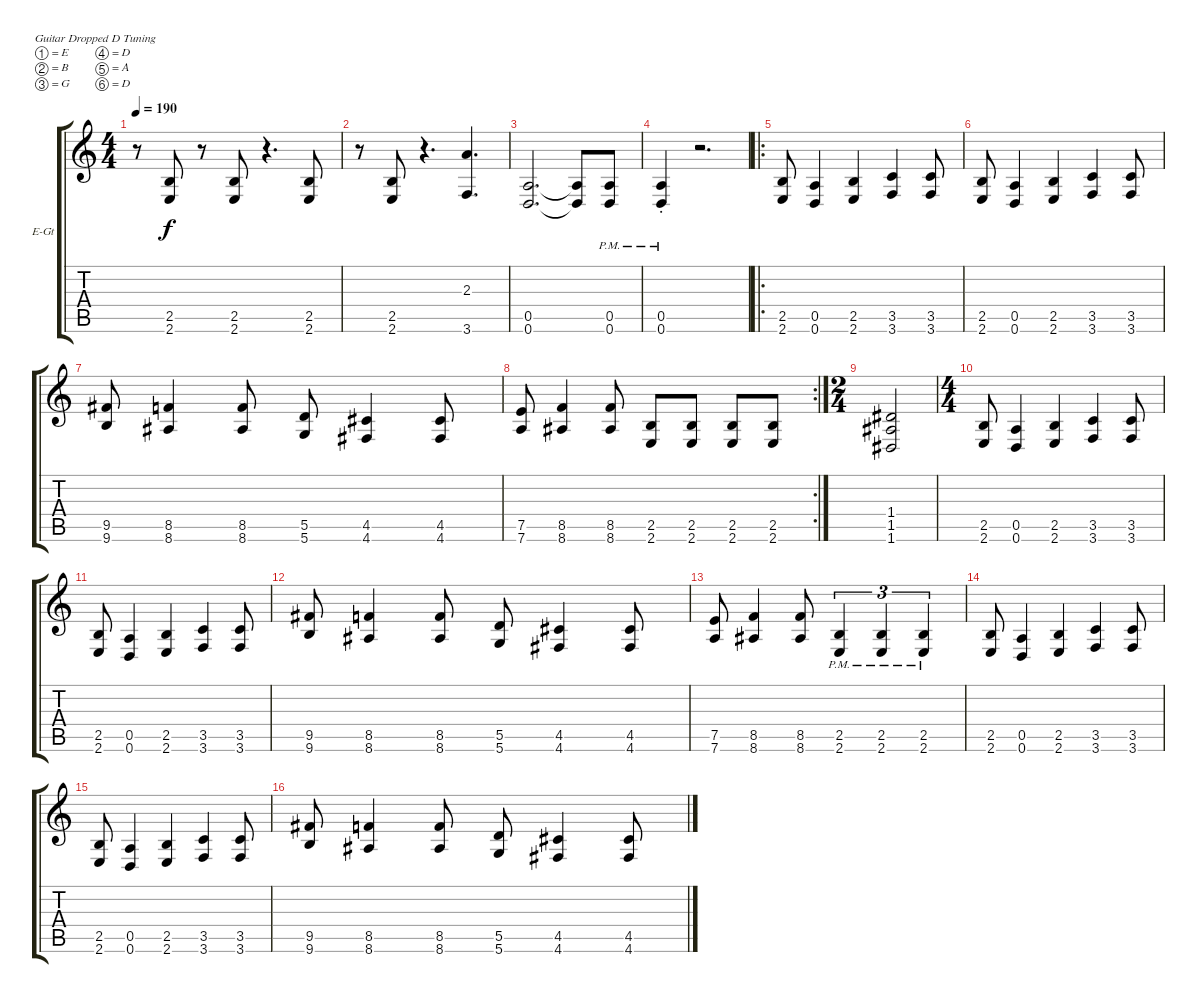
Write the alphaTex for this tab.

\bracketExtendMode groupsimilarinstruments
\firstSystemTrackNameOrientation horizontal
\otherSystemsTrackNameOrientation horizontal
\track ("Paul" "E-Gt") {instrument distortionguitar}
\staff {score tabs}
\tuning (E4 B3 G3 D3 A2 D2)
\ts (4 4)
\tempo 190
\clef g2
\ks c
r.8{dy f} (2.5 2.6).8 r.8 (2.5 2.6).8 r.4{d} (2.5 2.6).8 |
r.8 (2.5 2.6).8 r.4{d} (2.3 3.6).4{d} |
(0.5 0.6).2{d} (0.5{t} 0.6{t}).8 (0.5{pm} 0.6{pm}).8 |
(0.5{pm st} 0.6{pm st}).4 r.2{d} |
\ro
(2.5 2.6).8 (0.5 0.6).4 (2.5 2.6).4 (3.5 3.6).4 (3.5 3.6).8 |
(2.5 2.6).8 (0.5 0.6).4 (2.5 2.6).4 (3.5 3.6).4 (3.5 3.6).8 |
(9.5 9.6).8 (8.5 8.6).4 (8.5 8.6).8 (5.5 5.6).8 (4.5 4.6).4 (4.5 4.6).8 |
\rc 2
(7.5 7.6).8 (8.5 8.6).4 (8.5 8.6).8 (2.5 2.6).8 (2.5 2.6).8 (2.5 2.6).8 (2.5 2.6).8 |
\ts (2 4)
\beaming (8 2 2)
(1.4 1.5 1.6).2 |
\ts (4 4)
\beaming (8 2 2 4)
(2.5 2.6).8 (0.5 0.6).4 (2.5 2.6).4 (3.5 3.6).4 (3.5 3.6).8 |
(2.5 2.6).8 (0.5 0.6).4 (2.5 2.6).4 (3.5 3.6).4 (3.5 3.6).8 |
(9.5 9.6).8 (8.5 8.6).4 (8.5 8.6).8 (5.5 5.6).8 (4.5 4.6).4 (4.5 4.6).8 |
(7.5 7.6).8 (8.5 8.6).4 (8.5 8.6).8 (2.5{pm} 2.6{pm}).4{tu (3 2)} (2.5{pm} 2.6{pm}).4{tu (3 2)} (2.5{pm} 2.6{pm}).4{tu (3 2)} |
(2.5 2.6).8 (0.5 0.6).4 (2.5 2.6).4 (3.5 3.6).4 (3.5 3.6).8 |
(2.5 2.6).8 (0.5 0.6).4 (2.5 2.6).4 (3.5 3.6).4 (3.5 3.6).8 |
(9.5 9.6).8 (8.5 8.6).4 (8.5 8.6).8 (5.5 5.6).8 (4.5 4.6).4 (4.5 4.6).8
